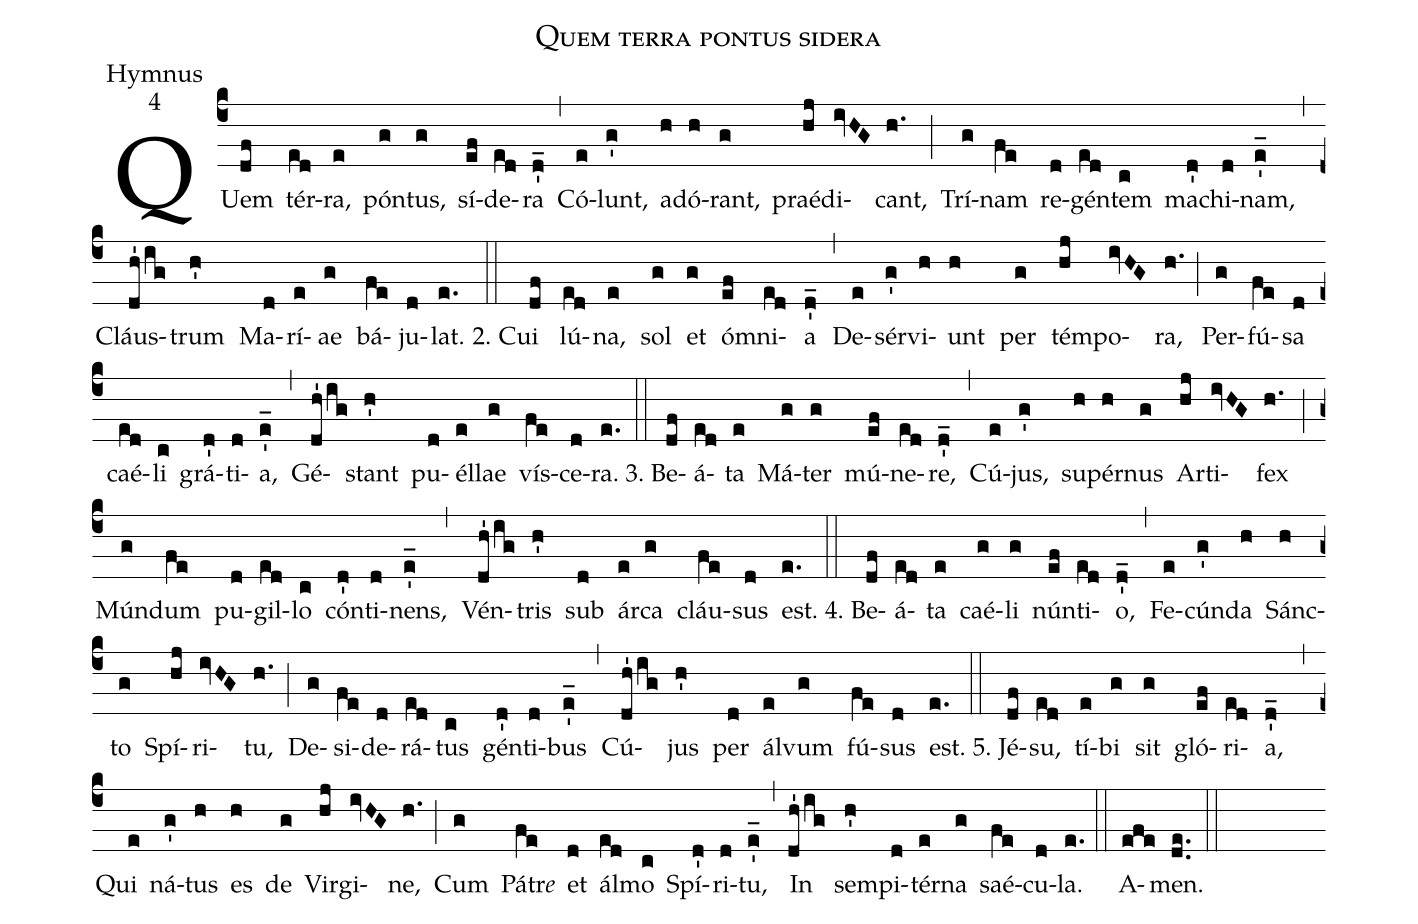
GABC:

name:Quem terra pontus sidera;
office-part:Hymnus;
mode:4;
%%
(c4)QUem(df) tér(ed)ra,(e) pón(g)tus,(g) sí(ef)de(ed)ra(d'_) (,)Có(e)lunt,(g') a(h)dó(h)rant,(g) praé(hj)di(ivHG)cant,(h.) (;)Trí(g)nam(fe) re(d)gén(ed)tem(c) ma(d')chi(d)nam,(e'_) (,)Cláus(dh'/ig)trum(h') Ma(d)rí(e)ae(g) bá(fe)ju(d)lat.(e.) 2.(::)Cui(df) lú(ed)na,(e) sol(g) et(g) óm(ef)ni(ed)a(d'_) (,)De(e)sér(g')vi(h)unt(h) per(g) tém(hj)po(ivHG)ra,(h.) (;)Per(g)fú(fe)sa(d) caé(ed)li(c) grá(d')ti(d)a,(e'_) (,)Gé(dh'/ig)stant(h') pu(d)él(e)lae(g) vís(fe)ce(d)ra.(e.) 3.(::)Be(df)á(ed)ta(e) Má(g)ter(g) mú(ef)ne(ed)re,(d'_)(,)Cú(e)jus,(g') su(h)pér(h)nus(g) Ar(hj)ti(ivHG)fex(h.) (;)Mún(g)dum(fe) pu(d)gil(ed)lo(c) cón(d')ti(d)nens,(e'_) (,)Vén(dh'/ig)tris(h') sub(d) árca(e g) cláu(fe)sus(d) est.(e.) 4.(::)Be(df)á(ed)ta(e) caé(g)li(g) nún(ef)ti(ed)o,(d'_) (,)Fe(e)cún(g')da(h) Sánc(h)to(g) Spí(hj)ri(ivHG)tu,(h.) (;)De(g)si(fe)de(d)rá(ed)tus(c) gén(d')ti(d)bus(e'_) (,)Cú(dh'/ig)jus(h') per(d) ál(e)vum(g) fú(fe)sus(d) est.(e.) 5.(::)Jé(df)su,(ed) tí(e)bi(g) sit(g) gló(ef)ri(ed)a,(d'_) (,)Qui(e) ná(g')tus(h) es(h) de(g) Vir(hj)gi(ivHG)ne,(h.) (;)Cum(g) Pátr<i>e</i>(fe) et(d) ál(ed)mo(c) Spí(d')ri(d)tu,(e'_) (,)In(dh'/ig) sem(h')pi(d)tér(e)na(g) saé(fe)cu(d)la.(e.) (::)A(efe)men.(de..) (::)
